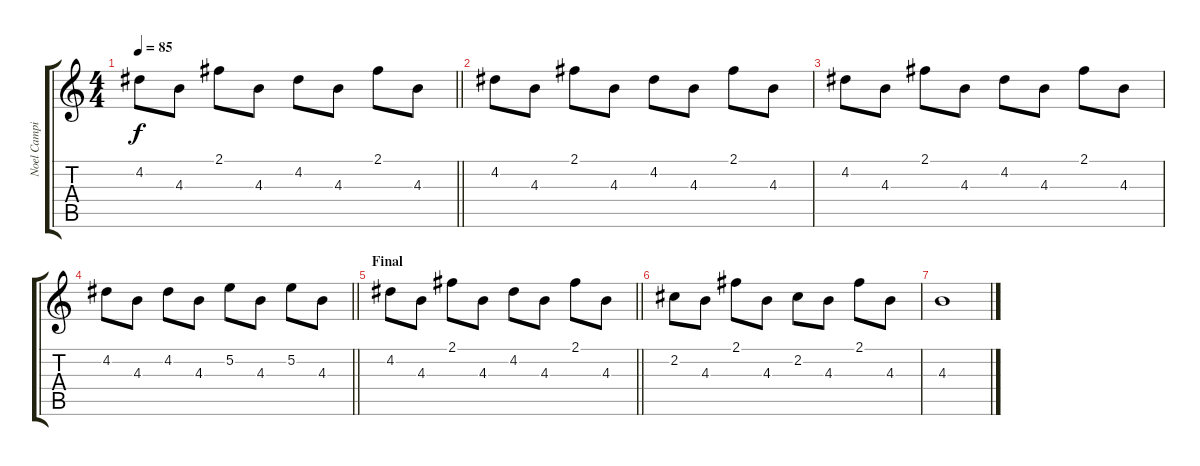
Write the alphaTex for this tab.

\track ("Noel Campillo 2ª Guitarra" "Noel Campi") {instrument electricguitarclean}
\staff {score tabs}
\tuning (E4 B3 G3 D3 A2 E2) {hide}
\ts (4 4)
\tempo 85
\clef g2
\barLineRight lightlight
\ks c
4.2.8{dy f} 4.3.8 2.1.8 4.3.8 4.2.8 4.3.8 2.1.8 4.3.8 |
4.2.8 4.3.8 2.1.8 4.3.8 4.2.8 4.3.8 2.1.8 4.3.8 |
4.2.8 4.3.8 2.1.8 4.3.8 4.2.8 4.3.8 2.1.8 4.3.8 |
\barLineRight lightlight
4.2.8 4.3.8 4.2.8 4.3.8 5.2.8 4.3.8 5.2.8 4.3.8 |
\section ("" "Final")
\barLineRight lightlight
4.2.8 4.3.8 2.1.8 4.3.8 4.2.8 4.3.8 2.1.8 4.3.8 |
2.2.8 4.3.8 2.1.8 4.3.8 2.2.8 4.3.8 2.1.8 4.3.8 |
4.3.1
